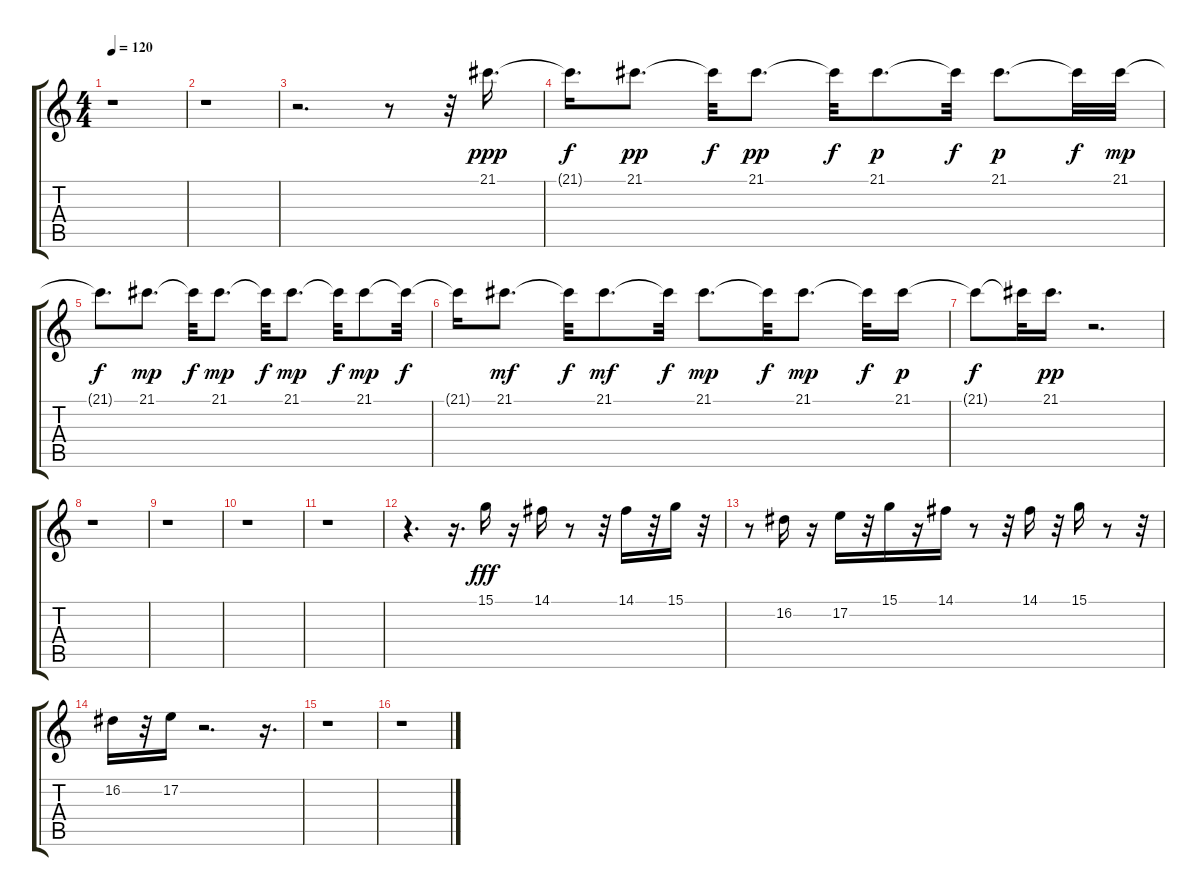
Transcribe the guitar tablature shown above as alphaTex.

\track "" {instrument whistle}
\staff {score tabs}
\tuning (E4 B3 G3 D3 A2 E2) {hide}
\ts (4 4)
\tempo 120
\clef g2
\ks c
r.1{dy fff} |
r.1 |
r.2{d} r.8 r.32 21.1.16{d dy ppp instrument whistle} |
21.1{t}.16{d dy f} 21.1.8{d dy pp} 21.1{t}.32{dy f} 21.1.8{d dy pp} 21.1{t}.32{dy f} 21.1.8{d dy p} 21.1{t}.32{dy f} 21.1.8{d dy p} 21.1{t}.32{dy f} 21.1.32{dy mp} |
21.1{t}.8{d dy f} 21.1.8{d dy mp} 21.1{t}.32{dy f} 21.1.8{d dy mp} 21.1{t}.32{dy f} 21.1.8{d dy mp} 21.1{t}.32{dy f} 21.1.8{dy mp} 21.1{t}.32{dy f} |
21.1{t}.16 21.1.8{d dy mf} 21.1{t}.32{dy f} 21.1.8{d dy mf} 21.1{t}.32{dy f} 21.1.8{d dy mp} 21.1{t}.32{dy f} 21.1.8{d dy mp} 21.1{t}.32{dy f} 21.1.16{dy p} |
21.1{t}.8{dy f} 21.1{t}.32 21.1.16{d dy pp} r.2{d} |
r.1 |
r.1 |
r.1 |
r.1 |
r.4{d} r.16{d} 15.1.16{dy fff instrument pizzicatostrings} r.16 14.1.16 r.8 r.32 14.1.16 r.32 15.1.16 r.32 |
r.8 16.2.16 r.16 17.2.16 r.32 15.1.16 r.16 14.1.16 r.8 r.32 14.1.16 r.32 15.1.16 r.8 r.32 |
16.2.16 r.32 17.2.16 r.2{d} r.16{d} |
r.1 |
r.1
